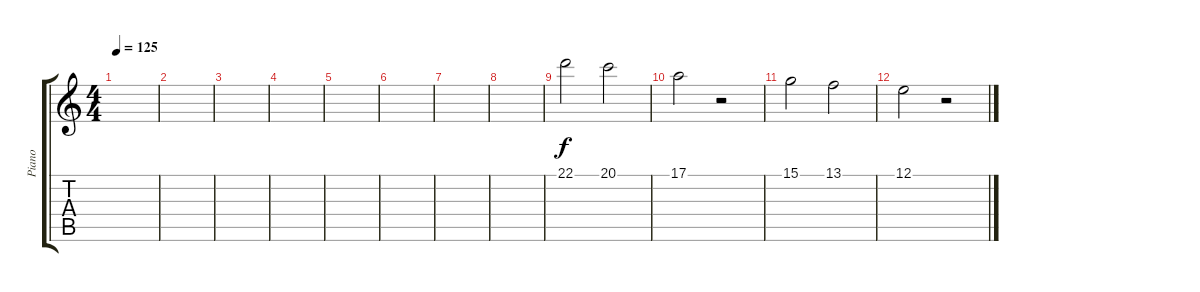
\track ("Piano" "Piano") {instrument acousticgrandpiano}
\staff {score tabs}
\tuning (E4 B3 G3 D3 A2 E2) {hide}
\ts (4 4)
\tempo 125
\clef g2
\ks c
|
|
|
|
|
|
|
|
22.1.2 20.1.2 |
17.1.2 r.2 |
15.1.2 13.1.2 |
12.1.2 r.2
